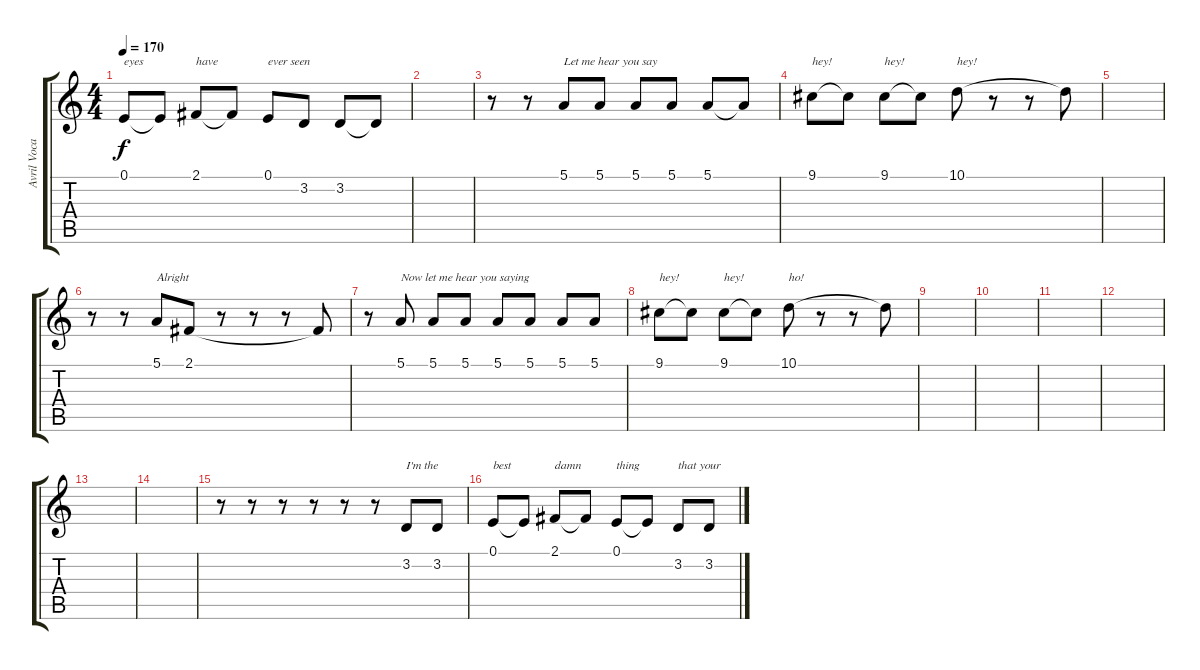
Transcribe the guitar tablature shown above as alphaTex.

\track ("Avril Vocals" "Avril Voca") {instrument clarinet}
\staff {score tabs}
\tuning (E4 B3 G3 D3 A2 D2) {hide}
\ts (4 4)
\tempo 170
\clef g2
\ks c
0.1.8{txt "eyes" dy f} 0.1{t}.8 2.1.8{txt "have"} 2.1{t}.8 0.1.8{txt "ever seen"} 3.2.8 3.2.8 3.2{t}.8 |
|
r.8 r.8 5.1.8{txt "Let me hear you say"} 5.1.8 5.1.8 5.1.8 5.1.8 5.1{t}.8 |
9.1.8{txt "hey!"} 9.1{t}.8 9.1.8{txt "hey!"} 9.1{t}.8 10.1.8{txt "hey!"} r.8 r.8 10.1{t}.8 |
|
r.8 r.8 5.1.8{txt "Alright"} 2.1.8 r.8 r.8 r.8 2.1{t}.8 |
r.8 5.1.8{txt "Now let me hear you saying"} 5.1.8 5.1.8 5.1.8 5.1.8 5.1.8 5.1.8 |
9.1.8{txt "hey!"} 9.1{t}.8 9.1.8{txt "hey!"} 9.1{t}.8 10.1.8{txt "ho!"} r.8 r.8 10.1{t}.8 |
|
|
|
|
|
|
r.8 r.8 r.8 r.8 r.8 r.8 3.2.8{txt "I'm the"} 3.2.8 |
0.1.8{txt "best"} 0.1{t}.8 2.1.8{txt "damn"} 2.1{t}.8 0.1.8{txt "thing"} 0.1{t}.8 3.2.8{txt "that your"} 3.2.8
